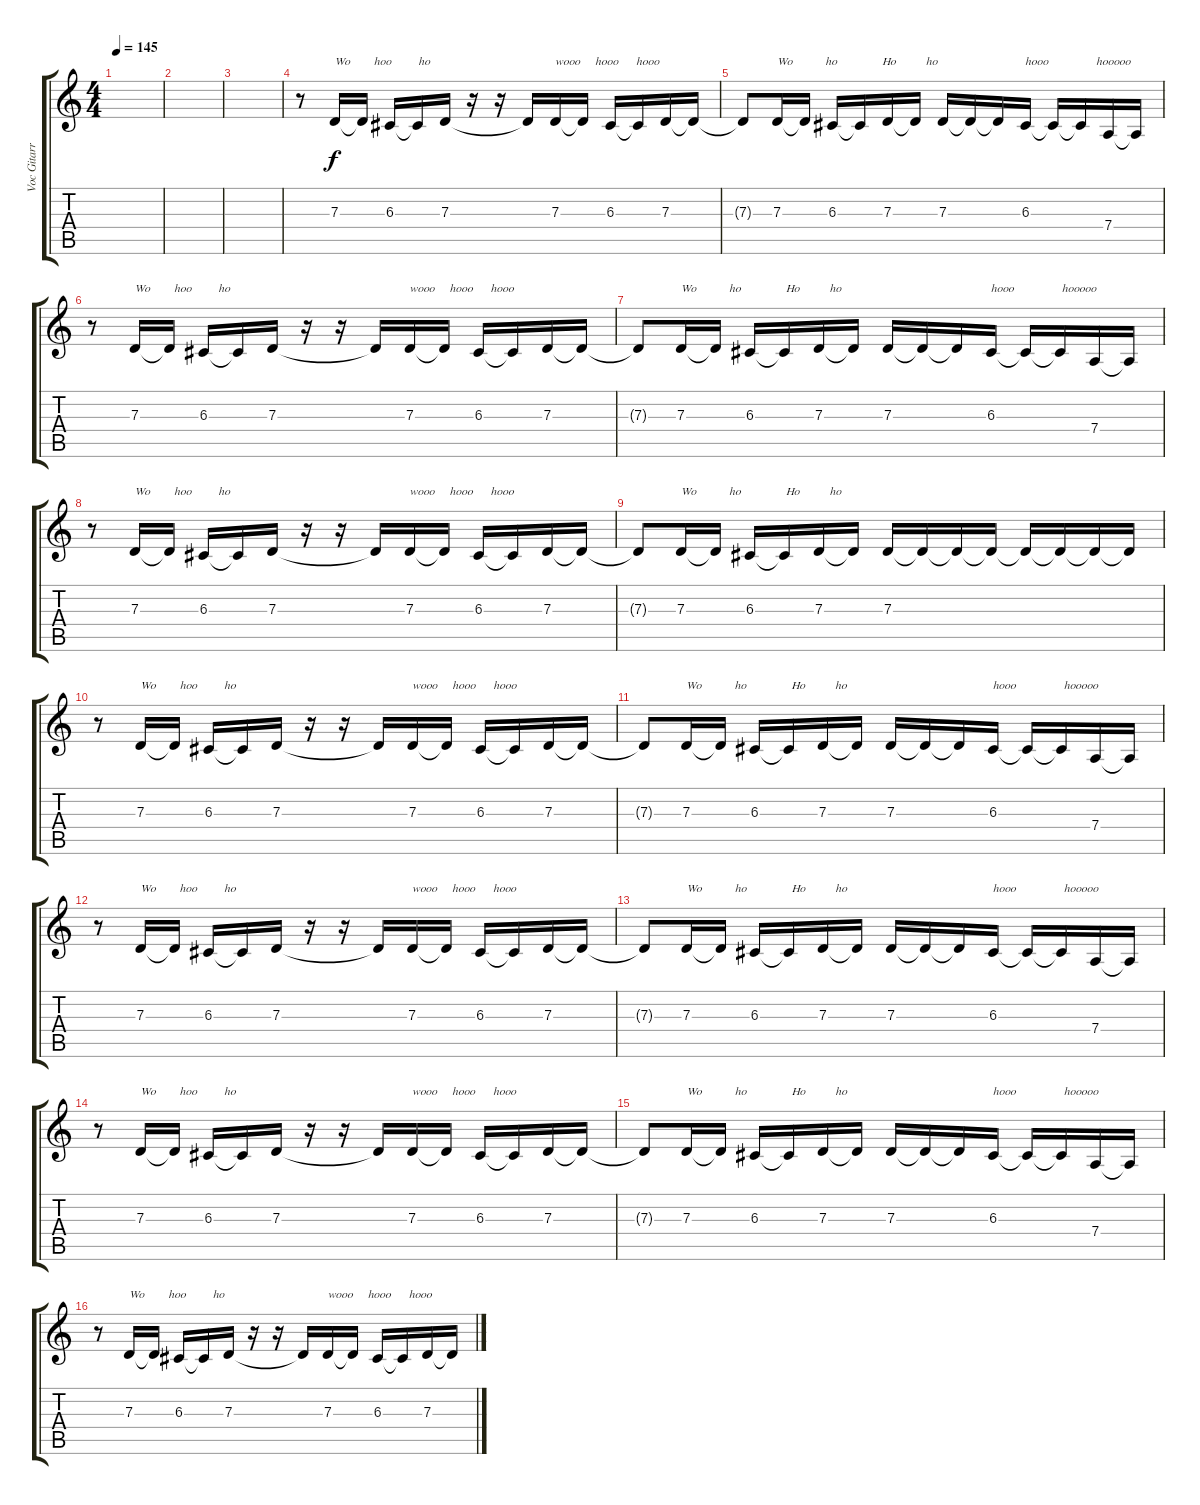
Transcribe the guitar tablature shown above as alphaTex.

\track ("Voc Gitarre" "Voc Gitarr") {instrument lead6voice}
\staff {score tabs}
\tuning (E4 B3 G3 D3 A2 E2) {hide}
\ts (4 4)
\tempo 145
\clef g2
\ks c
|
|
|
r.8 7.3.16{txt "Wo        hoo         ho"} 7.3{t}.16 6.3.16 6.3{t}.16 7.3.16 r.16 r.16 7.3{t}.16 7.3.16{txt "wooo     hooo      hooo"} 7.3{t}.16 6.3.16 6.3{t}.16 7.3.16 7.3{t}.16 |
7.3{t}.8 7.3.16{txt "Wo           ho               Ho          ho   "} 7.3{t}.16 6.3.16 6.3{t}.16 7.3.16 7.3{t}.16 7.3.16 7.3{t}.16 7.3{t}.16 6.3.16{txt "hooo                hooooo"} 6.3{t}.16 6.3{t}.16 7.4.16 7.4{t}.16 |
r.8 7.3.16{txt "Wo        hoo         ho"} 7.3{t}.16 6.3.16 6.3{t}.16 7.3.16 r.16 r.16 7.3{t}.16 7.3.16{txt "wooo     hooo      hooo"} 7.3{t}.16 6.3.16 6.3{t}.16 7.3.16 7.3{t}.16 |
7.3{t}.8 7.3.16{txt "Wo           ho               Ho          ho   "} 7.3{t}.16 6.3.16 6.3{t}.16 7.3.16 7.3{t}.16 7.3.16 7.3{t}.16 7.3{t}.16 6.3.16{txt "hooo                hooooo"} 6.3{t}.16 6.3{t}.16 7.4.16 7.4{t}.16 |
r.8 7.3.16{txt "Wo        hoo         ho"} 7.3{t}.16 6.3.16 6.3{t}.16 7.3.16 r.16 r.16 7.3{t}.16 7.3.16{txt "wooo     hooo      hooo"} 7.3{t}.16 6.3.16 6.3{t}.16 7.3.16 7.3{t}.16 |
7.3{t}.8 7.3.16{txt "Wo           ho               Ho          ho   "} 7.3{t}.16 6.3.16 6.3{t}.16 7.3.16 7.3{t}.16 7.3.16 7.3{t}.16 7.3{t}.16 7.3{t}.16 7.3{t}.16 7.3{t}.16 7.3{t}.16 7.3{t}.16 |
r.8 7.3.16{txt "Wo        hoo         ho"} 7.3{t}.16 6.3.16 6.3{t}.16 7.3.16 r.16 r.16 7.3{t}.16 7.3.16{txt "wooo     hooo      hooo"} 7.3{t}.16 6.3.16 6.3{t}.16 7.3.16 7.3{t}.16 |
7.3{t}.8 7.3.16{txt "Wo           ho               Ho          ho   "} 7.3{t}.16 6.3.16 6.3{t}.16 7.3.16 7.3{t}.16 7.3.16 7.3{t}.16 7.3{t}.16 6.3.16{txt "hooo                hooooo"} 6.3{t}.16 6.3{t}.16 7.4.16 7.4{t}.16 |
r.8 7.3.16{txt "Wo        hoo         ho"} 7.3{t}.16 6.3.16 6.3{t}.16 7.3.16 r.16 r.16 7.3{t}.16 7.3.16{txt "wooo     hooo      hooo"} 7.3{t}.16 6.3.16 6.3{t}.16 7.3.16 7.3{t}.16 |
7.3{t}.8 7.3.16{txt "Wo           ho               Ho          ho   "} 7.3{t}.16 6.3.16 6.3{t}.16 7.3.16 7.3{t}.16 7.3.16 7.3{t}.16 7.3{t}.16 6.3.16{txt "hooo                hooooo"} 6.3{t}.16 6.3{t}.16 7.4.16 7.4{t}.16 |
r.8 7.3.16{txt "Wo        hoo         ho"} 7.3{t}.16 6.3.16 6.3{t}.16 7.3.16 r.16 r.16 7.3{t}.16 7.3.16{txt "wooo     hooo      hooo"} 7.3{t}.16 6.3.16 6.3{t}.16 7.3.16 7.3{t}.16 |
7.3{t}.8 7.3.16{txt "Wo           ho               Ho          ho   "} 7.3{t}.16 6.3.16 6.3{t}.16 7.3.16 7.3{t}.16 7.3.16 7.3{t}.16 7.3{t}.16 6.3.16{txt "hooo                hooooo"} 6.3{t}.16 6.3{t}.16 7.4.16 7.4{t}.16 |
r.8 7.3.16{txt "Wo        hoo         ho"} 7.3{t}.16 6.3.16 6.3{t}.16 7.3.16 r.16 r.16 7.3{t}.16 7.3.16{txt "wooo     hooo      hooo"} 7.3{t}.16 6.3.16 6.3{t}.16 7.3.16 7.3{t}.16
